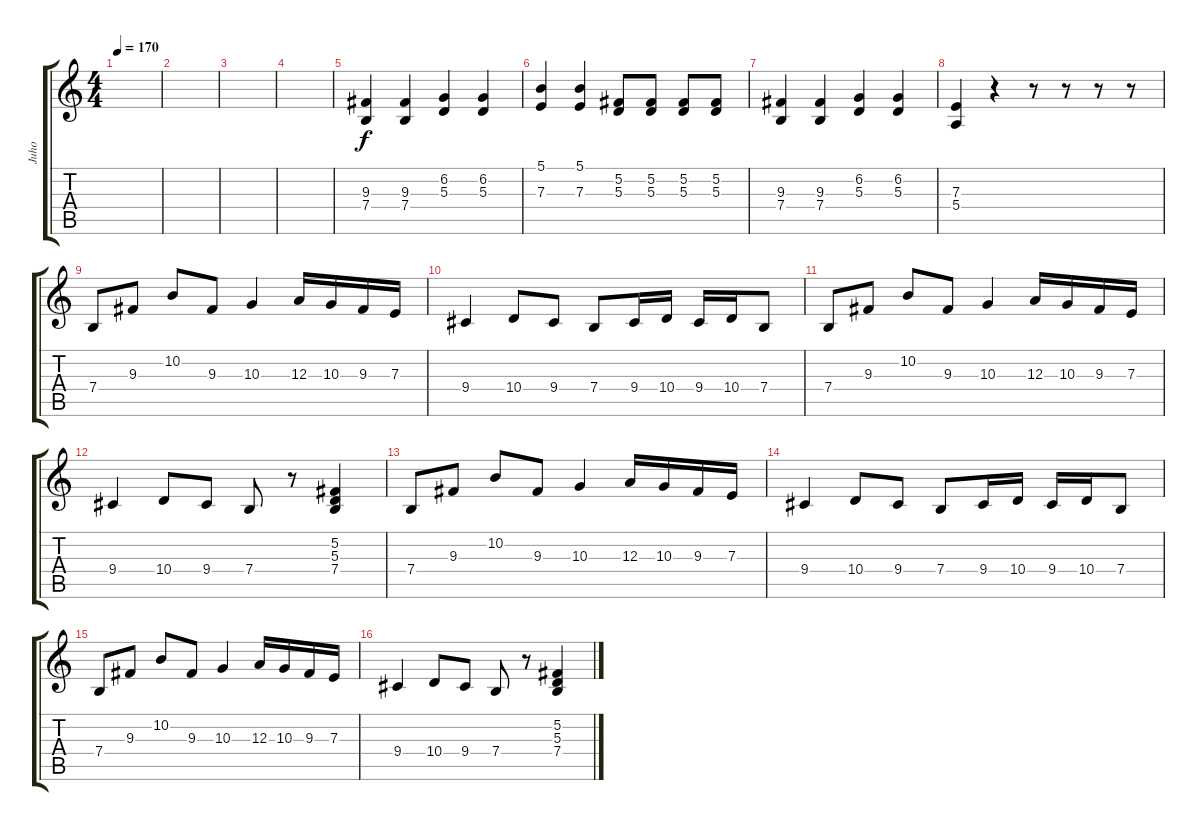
\track ("Juho" "Juho") {instrument accordion}
\staff {score tabs}
\tuning (Gb4 Db4 A3 E3 B2 Gb2) {hide}
\ts (4 4)
\tempo 170
\clef g2
\ks c
|
|
|
|
(9.3 7.4).4 (9.3 7.4).4 (6.2 5.3).4 (6.2 5.3).4 |
(5.1 7.3).4 (5.1 7.3).4 (5.2 5.3).8 (5.2 5.3).8 (5.2 5.3).8 (5.2 5.3).8 |
(9.3 7.4).4 (9.3 7.4).4 (6.2 5.3).4 (6.2 5.3).4 |
(7.3 5.4).4 r.4 r.8 r.8 r.8 r.8 |
7.4.8 9.3.8 10.2.8 9.3.8 10.3.4 12.3.16 10.3.16 9.3.16 7.3.16 |
9.4.4 10.4.8 9.4.8 7.4.8 9.4.16 10.4.16 9.4.16 10.4.16 7.4.8 |
7.4.8 9.3.8 10.2.8 9.3.8 10.3.4 12.3.16 10.3.16 9.3.16 7.3.16 |
9.4.4 10.4.8 9.4.8 7.4.8 r.8 (5.2 5.3 7.4).4 |
7.4.8 9.3.8 10.2.8 9.3.8 10.3.4 12.3.16 10.3.16 9.3.16 7.3.16 |
9.4.4 10.4.8 9.4.8 7.4.8 9.4.16 10.4.16 9.4.16 10.4.16 7.4.8 |
7.4.8 9.3.8 10.2.8 9.3.8 10.3.4 12.3.16 10.3.16 9.3.16 7.3.16 |
9.4.4 10.4.8 9.4.8 7.4.8 r.8 (5.2 5.3 7.4).4
